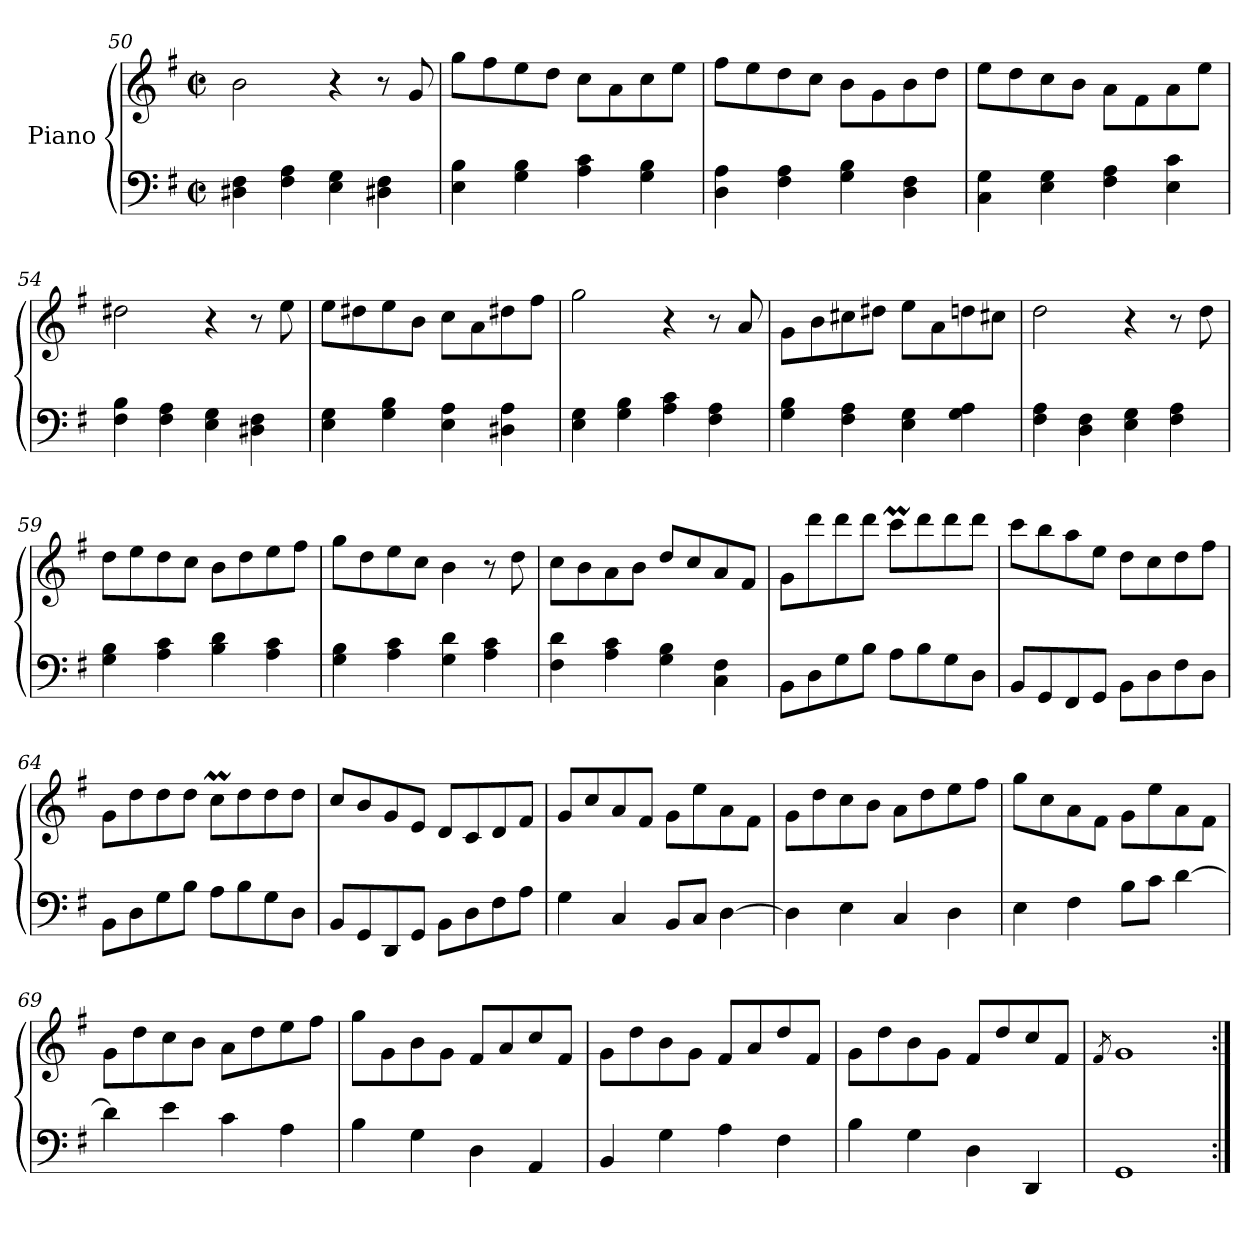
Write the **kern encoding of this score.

**kern	**kern
*part1	*part1
*staff2	*staff1
*I"Piano	*
*clefF4	*clefG2
*k[f#]	*k[f#]
*M2/2	*M2/2
*met(c|)	*met(c|)
=50	=50
4D#X\ 4F#\	2b\
4F#\ 4A\	.
4E\ 4G\	4r
4D#X\ 4F#\	8r
.	8g/
!!LO:PB:g=z
=51	=51
4E\ 4B\	8gg\L
.	8ff#\
4G\ 4B\	8ee\
.	8dd\J
4A\ 4c\	8cc\L
.	8a\
4G\ 4B\	8cc\
.	8ee\J
=52	=52
4D\ 4A\	8ff#\L
.	8ee\
4F#\ 4A\	8dd\
.	8cc\J
4G\ 4B\	8b\L
.	8g\
4D\ 4F#\	8b\
.	8dd\J
=53	=53
4C\ 4G\	8ee\L
.	8dd\
4E\ 4G\	8cc\
.	8b\J
4F#\ 4A\	8a\L
.	8f#\
4E\ 4c\	8a\
.	8ee\J
=54	=54
4F#\ 4B\	2dd#X\
4F#\ 4A\	.
4E\ 4G\	4r
4D#X\ 4F#\	8r
.	8ee\
=55	=55
4E\ 4G\	8ee\L
.	8dd#X\
4G\ 4B\	8ee\
.	8b\J
4E\ 4A\	8cc\L
.	8a\
4D#X\ 4A\	8dd#X\
.	8ff#\J
!!LO:LB:g=z
=56	=56
4E\ 4G\	2gg\
4G\ 4B\	.
4A\ 4c\	4r
4F#\ 4A\	8r
.	8a/
=57	=57
4G\ 4B\	8g\L
.	8b\
4F#\ 4A\	8cc#X\
.	8dd#X\J
4E\ 4G\	8ee\L
.	8a\
4G\ 4A\	8ddn\
.	8cc#X\J
=58	=58
4F#\ 4A\	2dd\
4D\ 4F#\	.
4E\ 4G\	4r
4F#\ 4A\	8r
.	8dd\
=59	=59
4G\ 4B\	8dd\L
.	8ee\
4A\ 4c\	8dd\
.	8cc\J
4B\ 4d\	8b\L
.	8dd\
4A\ 4c\	8ee\
.	8ff#\J
=60	=60
4G\ 4B\	8gg\L
.	8dd\
4A\ 4c\	8ee\
.	8cc\J
4G\ 4d\	4b\
4A\ 4c\	8r
.	8dd\
!!LO:LB:g=z
=61	=61
4F#\ 4d\	8cc\L
.	8b\
4A\ 4c\	8a\
.	8b\J
4G\ 4B\	8dd/L
.	8cc/
4C\ 4F#\	8a/
.	8f#/J
=62	=62
8BB\L	8g\L
8D\	8ddd\
8G\	8ddd\
8B\J	8ddd\J
8A\L	8cccM\L
8B\	8ddd\
8G\	8ddd\
8D\J	8ddd\J
=63	=63
8BB/L	8ccc\L
8GG/	8bb\
8FF#/	8aa\
8GG/J	8ee\J
8BB\L	8dd\L
8D\	8cc\
8F#\	8dd\
8D\J	8ff#\J
=64	=64
8BB\L	8g\L
8D\	8dd\
8G\	8dd\
8B\J	8dd\J
8A\L	8ccM\L
8B\	8dd\
8G\	8dd\
8D\J	8dd\J
!!LO:LB:g=z
=65	=65
8BB/L	8cc/L
8GG/	8b/
8DD/	8g/
8GG/J	8e/J
8BB\L	8d/L
8D\	8c/
8F#\	8d/
8A\J	8f#/J
=66	=66
4G\	8g/L
.	8cc/
4C/	8a/
.	8f#/J
8BB/L	8g\L
8C/J	8ee\
[4D\	8a\
.	8f#\J
=67	=67
4D\]	8g\L
.	8dd\
4E\	8cc\
.	8b\J
4C/	8a\L
.	8dd\
4D\	8ee\
.	8ff#\J
=68	=68
4E\	8gg\L
.	8cc\
4F#\	8a\
.	8f#\J
8B\L	8g\L
8c\J	8ee\
[4d\	8a\
.	8f#\J
=69	=69
4d\]	8g\L
.	8dd\
4e\	8cc\
.	8b\J
4c\	8a\L
.	8dd\
4A\	8ee\
.	8ff#\J
!!LO:LB:g=z
=70	=70
4B\	8gg\L
.	8g\
4G\	8b\
.	8g\J
4D\	8f#/L
.	8a/
4AA/	8cc/
.	8f#/J
=71	=71
4BB/	8g\L
.	8dd\
4G\	8b\
.	8g\J
4A\	8f#/L
.	8a/
4F#\	8dd/
.	8f#/J
=72	=72
4B\	8g\L
.	8dd\
4G\	8b\
.	8g\J
4D\	8f#/L
.	8dd/
4DD/	8cc/
.	8f#/J
=73	=73
.	8qf#/
1GG	1g
=:|!	=:|!
*-	*-
